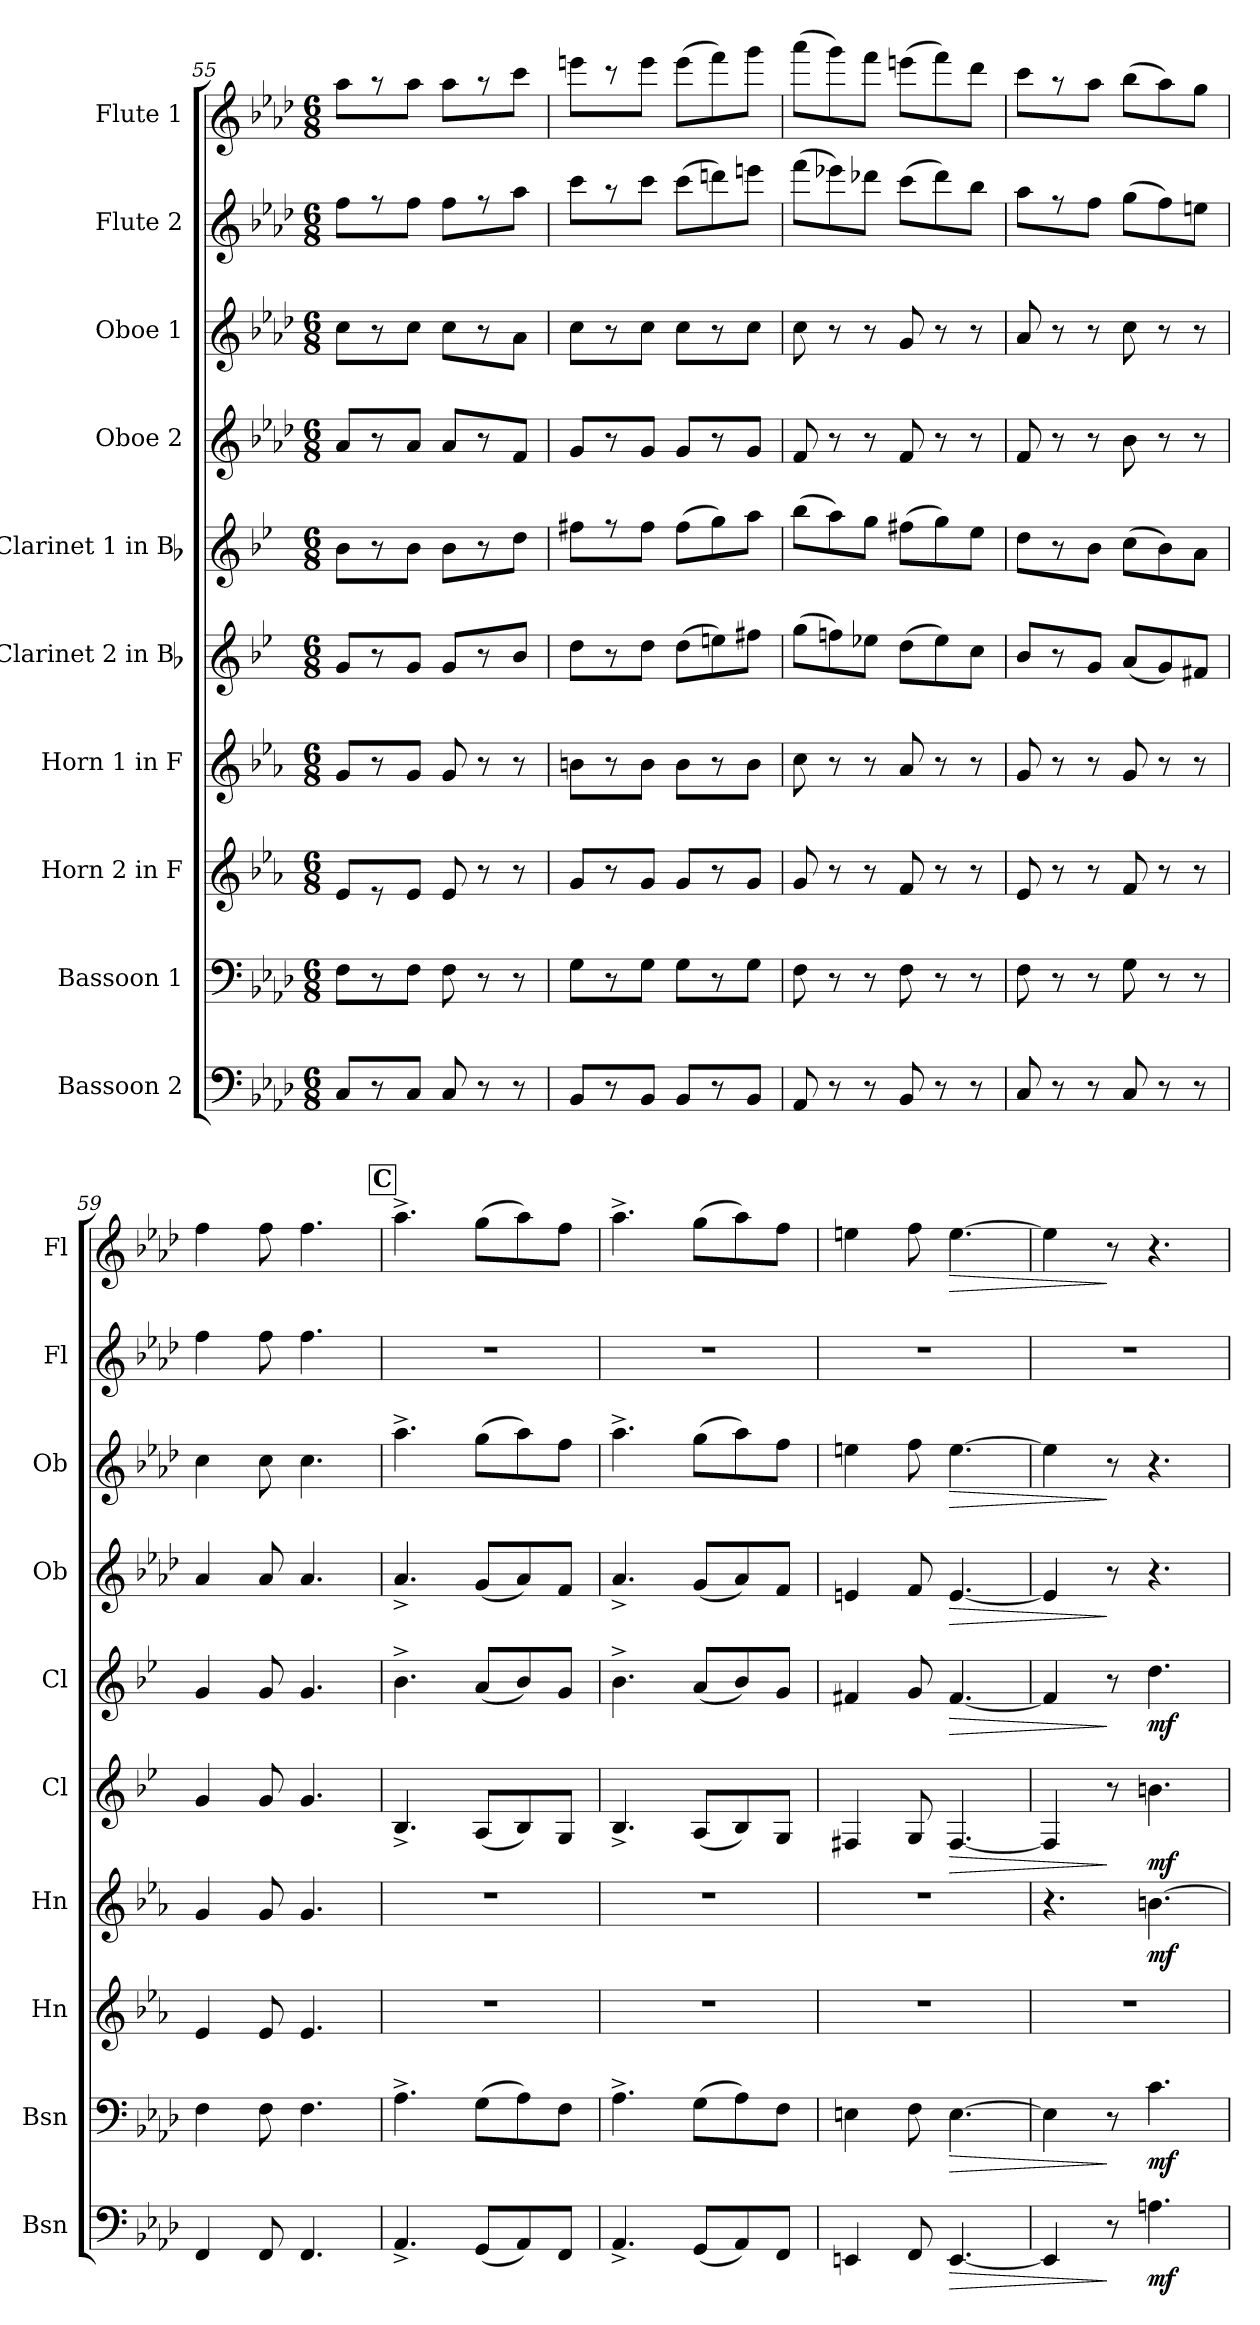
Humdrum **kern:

**kern	**dynam	**kern	**dynam	**kern	**kern	**dynam	**kern	**dynam	**kern	**dynam	**kern	**dynam	**kern	**dynam	**kern	**kern	**dynam
*part10	*part10	*part9	*part9	*part8	*part7	*part7	*part6	*part6	*part5	*part5	*part4	*part4	*part3	*part3	*part2	*part1	*part1
*staff10	*staff10	*staff9	*staff9	*staff8	*staff7	*staff7	*staff6	*staff6	*staff5	*staff5	*staff4	*staff4	*staff3	*staff3	*staff2	*staff1	*staff1
*I"Bassoon 2	*	*I"Bassoon 1	*	*I"Horn 2 in F	*I"Horn 1 in F	*	*I"Clarinet 2 in Bb	*	*I"Clarinet 1 in Bb	*	*I"Oboe 2	*	*I"Oboe 1	*	*I"Flute 2	*I"Flute 1	*
*I'Bsn	*	*I'Bsn	*	*I'Hn	*I'Hn	*	*I'Cl	*	*I'Cl	*	*I'Ob	*	*I'Ob	*	*I'Fl	*I'Fl	*
*clefF4	*	*clefF4	*	*clefG2	*clefG2	*	*clefG2	*	*clefG2	*	*clefG2	*	*clefG2	*	*clefG2	*clefG2	*
*	*	*	*	*ITrd4c7	*ITrd4c7	*	*ITrd1c2	*	*ITrd1c2	*	*	*	*	*	*	*	*
*k[b-e-a-d-]	*	*k[b-e-a-d-]	*	*k[b-e-a-d-]	*k[b-e-a-d-]	*	*k[b-e-a-d-]	*	*k[b-e-a-d-]	*	*k[b-e-a-d-]	*	*k[b-e-a-d-]	*	*k[b-e-a-d-]	*k[b-e-a-d-]	*
*M6/8	*	*M6/8	*	*M6/8	*M6/8	*	*M6/8	*	*M6/8	*	*M6/8	*	*M6/8	*	*M6/8	*M6/8	*
=55	=55	=55	=55	=55	=55	=55	=55	=55	=55	=55	=55	=55	=55	=55	=55	=55	=55
8C/L	.	8F\L	.	8A-/L	8c/L	.	8f/L	.	8a-\L	.	8a-/L	.	8cc\L	.	8ff\L	8aa-\L	.
8r	.	8r	.	8r	8r	.	8r	.	8r	.	8r	.	8r	.	8r	8r	.
8C/J	.	8F\J	.	8A-/J	8c/J	.	8f/J	.	8a-\J	.	8a-/J	.	8cc\J	.	8ff\J	8aa-\J	.
8C/	.	8F\	.	8A-/	8c/	.	8f/L	.	8a-\L	.	8a-/L	.	8cc\L	.	8ff\L	8aa-\L	.
8r	.	8r	.	8r	8r	.	8r	.	8r	.	8r	.	8r	.	8r	8r	.
8r	.	8r	.	8r	8r	.	8a-/J	.	8cc\J	.	8f/J	.	8a-\J	.	8aa-\J	8ccc\J	.
=56	=56	=56	=56	=56	=56	=56	=56	=56	=56	=56	=56	=56	=56	=56	=56	=56	=56
8BB-/L	.	8G\L	.	8c/L	8en\L	.	8cc\L	.	8een\L	.	8g/L	.	8cc\L	.	8ccc\L	8eeen\L	.
8r	.	8r	.	8r	8r	.	8r	.	8r	.	8r	.	8r	.	8r	8r	.
8BB-/J	.	8G\J	.	8c/J	8e\J	.	8cc\J	.	8ee\J	.	8g/J	.	8cc\J	.	8ccc\J	8eee\J	.
8BB-/L	.	8G\L	.	8c/L	8e\L	.	(8cc\L	.	(8ee\L	.	8g/L	.	8cc\L	.	(8ccc\L	(8eee\L	.
8r	.	8r	.	8r	8r	.	8ddn\)	.	8ff\)	.	8r	.	8r	.	8dddn\)	8fff\)	.
8BB-/J	.	8G\J	.	8c/J	8e\J	.	8een\J	.	8gg\J	.	8g/J	.	8cc\J	.	8eeen\J	8ggg\J	.
=57	=57	=57	=57	=57	=57	=57	=57	=57	=57	=57	=57	=57	=57	=57	=57	=57	=57
8AA-/	.	8F\	.	8c/	8f\	.	(8ff\L	.	(8aa-\L	.	8f/	.	8cc\	.	(8fff\L	(8aaa-\L	.
8r	.	8r	.	8r	8r	.	8ee-X\)	.	8gg\)	.	8r	.	8r	.	8eee-X\)	8ggg\)	.
8r	.	8r	.	8r	8r	.	8dd-X\J	.	8ff\J	.	8r	.	8r	.	8ddd-X\J	8fff\J	.
8BB-/	.	8F\	.	8B-/	8d-/	.	(8cc\L	.	(8een\L	.	8f/	.	8g/	.	(8ccc\L	(8eeen\L	.
8r	.	8r	.	8r	8r	.	8dd-\)	.	8ff\)	.	8r	.	8r	.	8ddd-\)	8fff\)	.
8r	.	8r	.	8r	8r	.	8b-\J	.	8dd-\J	.	8r	.	8r	.	8bb-\J	8ddd-\J	.
=58	=58	=58	=58	=58	=58	=58	=58	=58	=58	=58	=58	=58	=58	=58	=58	=58	=58
8C/	.	8F\	.	8A-/	8c/	.	8a-/L	.	8cc\L	.	8f/	.	8a-/	.	8aa-\L	8ccc\L	.
8r	.	8r	.	8r	8r	.	8r	.	8r	.	8r	.	8r	.	8r	8r	.
8r	.	8r	.	8r	8r	.	8f/J	.	8a-\J	.	8r	.	8r	.	8ff\J	8aa-\J	.
8C/	.	8G\	.	8B-/	8c/	.	(8g/L	.	(8b-\L	.	8b-\	.	8cc\	.	(8gg\L	(8bb-\L	.
8r	.	8r	.	8r	8r	.	8f/)	.	8a-\)	.	8r	.	8r	.	8ff\)	8aa-\)	.
8r	.	8r	.	8r	8r	.	8en/J	.	8g\J	.	8r	.	8r	.	8een\J	8gg\J	.
=59	=59	=59	=59	=59	=59	=59	=59	=59	=59	=59	=59	=59	=59	=59	=59	=59	=59
4FF/	.	4F\	.	4A-/	4c/	.	4f/	.	4f/	.	4a-/	.	4cc\	.	4ff\	4ff\	.
8FF/	.	8F\	.	8A-/	8c/	.	8f/	.	8f/	.	8a-/	.	8cc\	.	8ff\	8ff\	.
4.FF/	.	4.F\	.	4.A-/	4.c/	.	4.f/	.	4.f/	.	4.a-/	.	4.cc\	.	4.ff\	4.ff\	.
!!LO:REH:place=s1:a:B:cj:fs=14:t=C
=60	=60	=60	=60	=60	=60	=60	=60	=60	=60	=60	=60	=60	=60	=60	=60	=60	=60
4.AA-^/	.	4.A-^\	.	2.r	2.r	.	4.A-^/	.	4.a-^\	.	4.a-^/	.	4.aa-^\	.	2.r	4.aa-^\	.
(8GG/L	.	(8G\L	.	.	.	.	(8G/L	.	(8g/L	.	(8g/L	.	(8gg\L	.	.	(8gg\L	.
8AA-/)	.	8A-\)	.	.	.	.	8A-/)	.	8a-/)	.	8a-/)	.	8aa-\)	.	.	8aa-\)	.
8FF/J	.	8F\J	.	.	.	.	8F/J	.	8f/J	.	8f/J	.	8ff\J	.	.	8ff\J	.
=61	=61	=61	=61	=61	=61	=61	=61	=61	=61	=61	=61	=61	=61	=61	=61	=61	=61
4.AA-^/	.	4.A-^\	.	2.r	2.r	.	4.A-^/	.	4.a-^\	.	4.a-^/	.	4.aa-^\	.	2.r	4.aa-^\	.
(8GG/L	.	(8G\L	.	.	.	.	(8G/L	.	(8g/L	.	(8g/L	.	(8gg\L	.	.	(8gg\L	.
8AA-/)	.	8A-\)	.	.	.	.	8A-/)	.	8a-/)	.	8a-/)	.	8aa-\)	.	.	8aa-\)	.
8FF/J	.	8F\J	.	.	.	.	8F/J	.	8f/J	.	8f/J	.	8ff\J	.	.	8ff\J	.
=62	=62	=62	=62	=62	=62	=62	=62	=62	=62	=62	=62	=62	=62	=62	=62	=62	=62
4EEn/	.	4En\	.	2.r	2.r	.	4En/	.	4en/	.	4en/	.	4een\	.	2.r	4een\	.
8FF/	.	8F\	.	.	.	.	8F/	.	8f/	.	8f/	.	8ff\	.	.	8ff\	.
!	!LO:HP:b	!	!LO:HP:b	!	!	!	!	!LO:HP:b	!	!LO:HP:b	!	!LO:HP:b	!	!LO:HP:b	!	!	!LO:HP:b
[4.EE/	>	[4.E\	>	.	.	.	[4.E/	>	[4.e/	>	[4.e/	>	[4.ee\	>	.	[4.ee\	>
=63	=63	=63	=63	=63	=63	=63	=63	=63	=63	=63	=63	=63	=63	=63	=63	=63	=63
4EE/]	.	4E\]	.	2.r	4.r	.	4E/]	.	4e/]	.	4e/]	.	4ee\]	.	2.r	4ee\]	.
8r	]	8r	]	.	.	.	8r	]	8r	]	8r	]	8r	]	.	8r	]
!	!LO:DY:b	!	!LO:DY:b	!	!	!LO:DY:b	!	!LO:DY:b	!	!LO:DY:b	!	!	!	!	!	!	!
4.An\	mf	4.c\	mf	.	[4.en\	mf	4.an\	mf	4.cc\	mf	4.r	.	4.r	.	.	4.r	.
=	=	=	=	=	=	=	=	=	=	=	=	=	=	=	=	=	=
*-	*-	*-	*-	*-	*-	*-	*-	*-	*-	*-	*-	*-	*-	*-	*-	*-	*-
